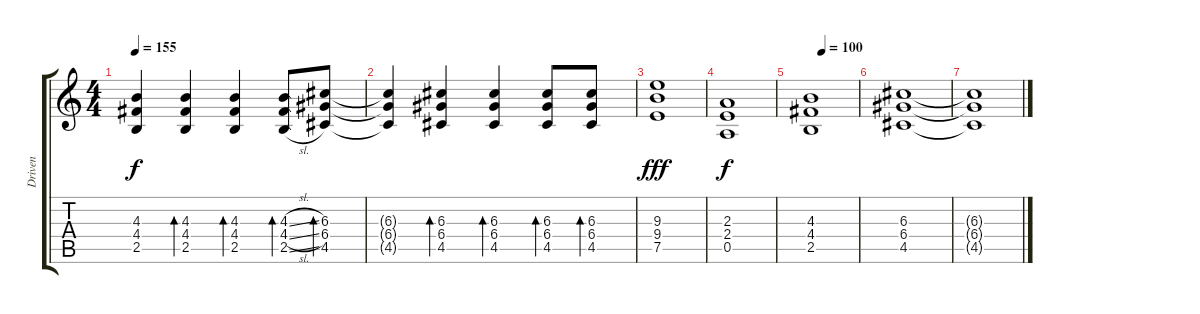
\track ("Driven" "Driven") {instrument overdrivenguitar}
\staff {score tabs}
\tuning (E4 B3 G3 D3 A2 E2) {hide}
\ts (4 4)
\tempo 155
\clef g2
\ks c
(4.3{t} 4.4{t} 2.5{t}).4{dy f} (4.3 4.4 2.5).4{bd 240} (4.3 4.4 2.5).4{bd 240} (4.3{sl} 4.4{sl} 2.5{sl}).8{bd 240} (6.3 6.4 4.5).8{bd 240} |
(6.3{t} 6.4{t} 4.5{t}).4 (6.3 6.4 4.5).4{bd 240} (6.3 6.4 4.5).4{bd 240} (6.3 6.4 4.5).8{bd 240} (6.3 6.4 4.5).8{bd 240} |
(9.3 9.4 7.5).1{dy fff} |
(2.3 2.4 0.5).1{dy f} |
\tempo (100 0.25)
(4.3 4.4 2.5).1 |
(6.3 6.4 4.5).1 |
(6.3{t} 6.4{t} 4.5{t}).1
